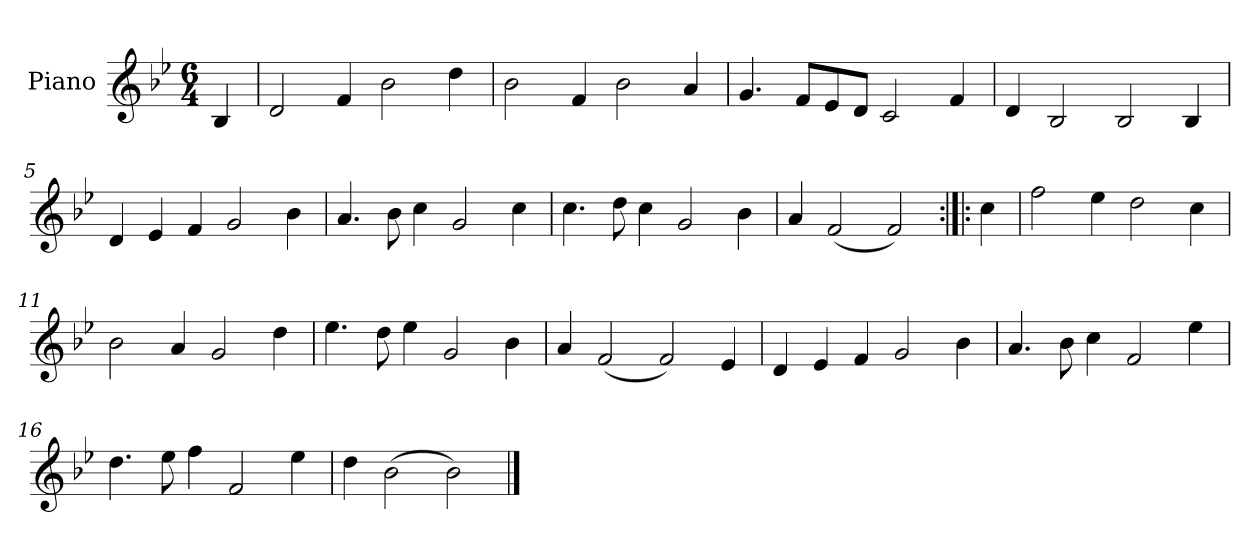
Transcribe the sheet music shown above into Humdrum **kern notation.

**kern
*part1
*staff1
*I"Piano
*I'Pno.
*clefG2
*k[b-e-]
*M6/4
=
4B-/
=1
2d/
4f/
2b-\
4dd\
=2
2b-\
4f/
2b-\
4a/
=3
4.g/
8f/L
8e-/
8d/J
2c/
4f/
=4
4d/
2B-/
2B-/
4B-/
=5
4d/
4e-/
4f/
2g/
4b-\
=6
4.a/
8b-\
4cc\
2g/
4cc\
=7
4.cc\
8dd\
4cc\
2g/
4b-\
=8
4a/
(<2f/
2f/)
=9:|!|:
4cc\
=10
2ff\
4ee-\
2dd\
4cc\
=11
2b-\
4a/
2g/
4dd\
=12
4.ee-\
8dd\
4ee-\
2g/
4b-\
=13
4a/
(<2f/
2f/)
4e-/
=14
4d/
4e-/
4f/
2g/
4b-\
=15
4.a/
8b-\
4cc\
2f/
4ee-\
=16
4.dd\
8ee-\
4ff\
2f/
4ee-\
=17
4dd\
(>2b-\
2b-\)
==
*-
